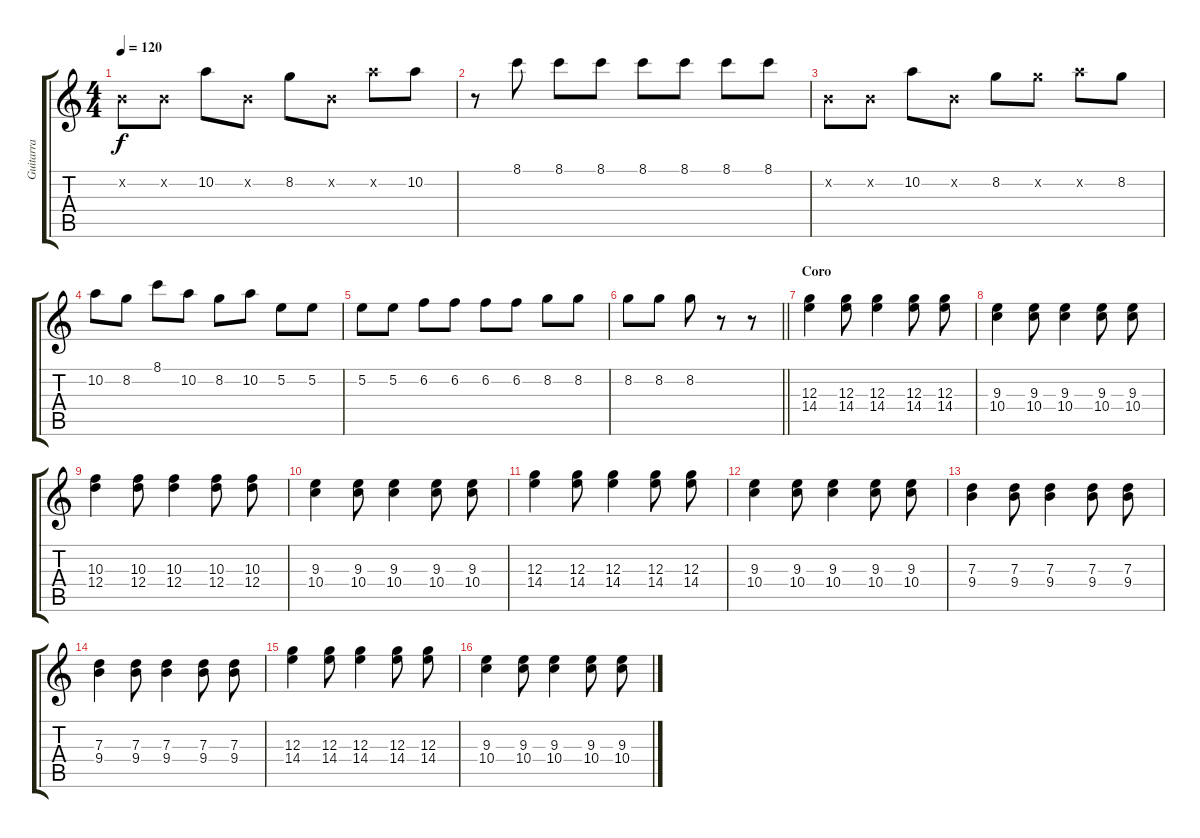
\track ("Guitarra " "Guitarra ") {instrument overdrivenguitar}
\staff {score tabs}
\tuning (E4 B3 G3 D3 A2 E2) {hide}
\ts (4 4)
\tempo 120
\clef g2
\ks c
0.2{x}.8{dy f} 0.2{x}.8 10.2.8 0.2{x}.8 8.2.8 0.2{x}.8 10.2{x}.8 10.2.8 |
r.8 8.1.8 8.1.8 8.1.8 8.1.8 8.1.8 8.1.8 8.1.8 |
0.2{x}.8 0.2{x}.8 10.2.8 0.2{x}.8 8.2.8 8.2{x}.8 10.2{x}.8 8.2.8 |
10.2.8 8.2.8 8.1.8 10.2.8 8.2.8 10.2.8 5.2.8 5.2.8 |
5.2.8 5.2.8 6.2.8 6.2.8 6.2.8 6.2.8 8.2.8 8.2.8 |
\barLineRight lightlight
8.2.8 8.2.8 8.2.8 r.8 r.8 |
\section ("" "Coro")
(12.3 14.4).4 (12.3 14.4).8 (12.3 14.4).4 (12.3 14.4).8 (12.3 14.4).8 |
(9.3 10.4).4 (9.3 10.4).8 (9.3 10.4).4 (9.3 10.4).8 (9.3 10.4).8 |
(10.3 12.4).4 (10.3 12.4).8 (10.3 12.4).4 (10.3 12.4).8 (10.3 12.4).8 |
(9.3 10.4).4 (9.3 10.4).8 (9.3 10.4).4 (9.3 10.4).8 (9.3 10.4).8 |
(12.3 14.4).4 (12.3 14.4).8 (12.3 14.4).4 (12.3 14.4).8 (12.3 14.4).8 |
(9.3 10.4).4 (9.3 10.4).8 (9.3 10.4).4 (9.3 10.4).8 (9.3 10.4).8 |
(7.3 9.4).4 (7.3 9.4).8 (7.3 9.4).4 (7.3 9.4).8 (7.3 9.4).8 |
(7.3 9.4).4 (7.3 9.4).8 (7.3 9.4).4 (7.3 9.4).8 (7.3 9.4).8 |
(12.3 14.4).4 (12.3 14.4).8 (12.3 14.4).4 (12.3 14.4).8 (12.3 14.4).8 |
(9.3 10.4).4 (9.3 10.4).8 (9.3 10.4).4 (9.3 10.4).8 (9.3 10.4).8
